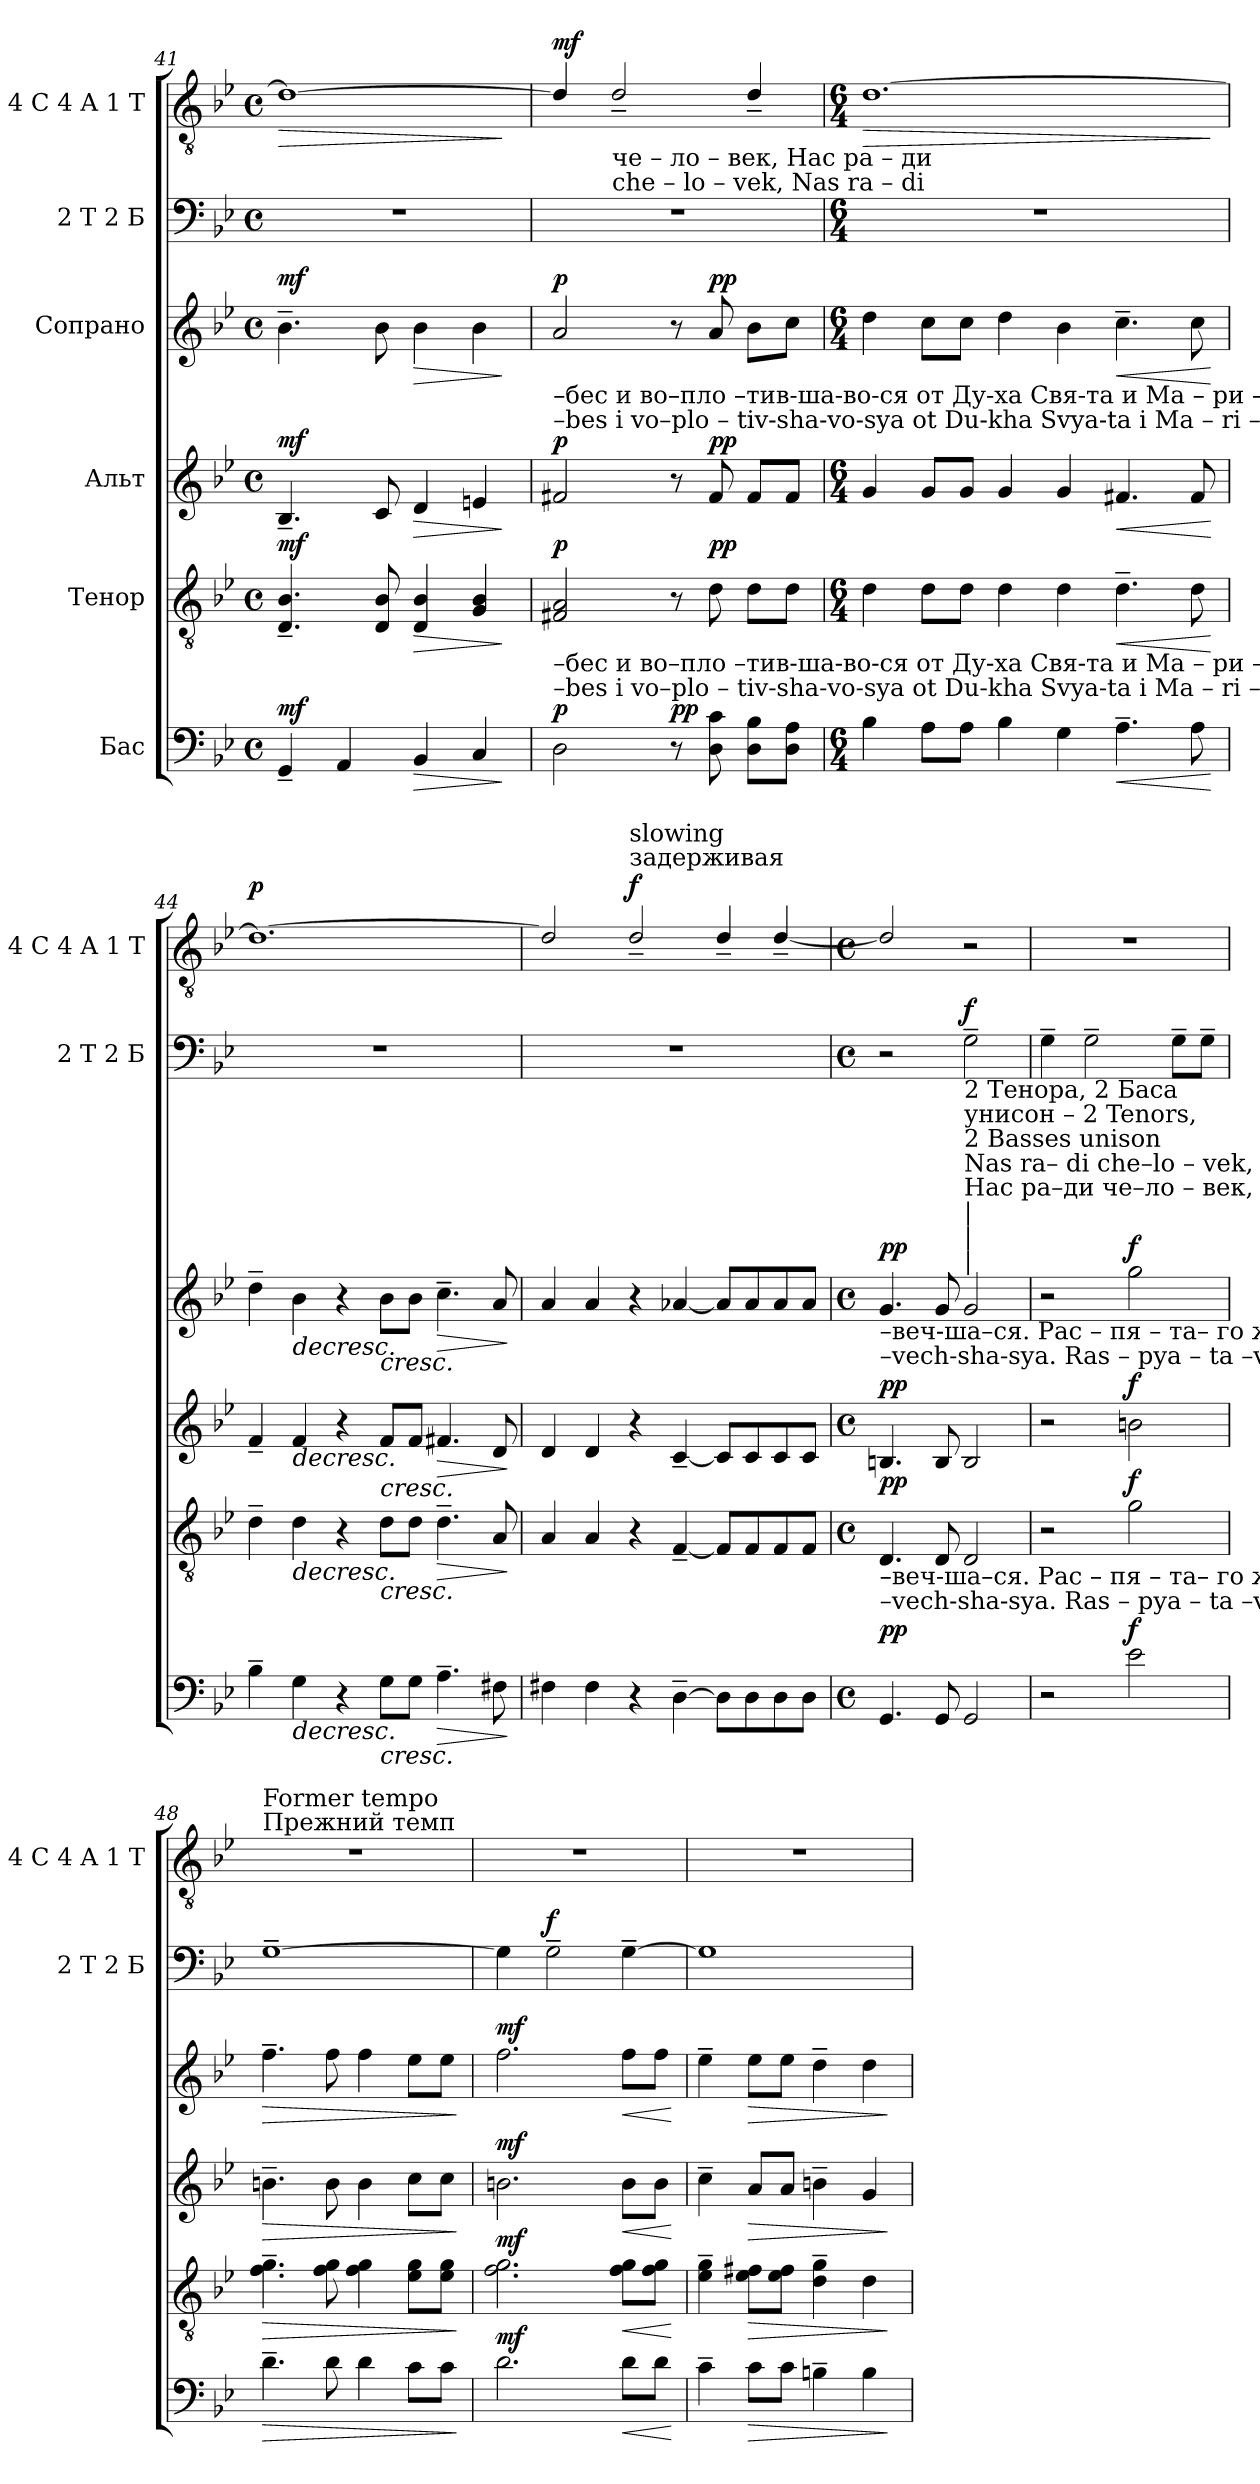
**kern	**dynam	**kern	**dynam	**kern	**dynam	**kern	**dynam	**kern	**dynam	**kern	**dynam
*part6	*part6	*part5	*part5	*part4	*part4	*part3	*part3	*part2	*part2	*part1	*part1
*staff6	*staff6	*staff5	*staff5	*staff4	*staff4	*staff3	*staff3	*staff2	*staff2	*staff1	*staff1
*I"Бас	*	*I"Тенор	*	*I"Альт	*	*I"Сопрано	*	*I"2 T 2 Б	*	*I"4 C 4 A 1 T	*
*	*	*	*	*	*	*	*	*I'2 T 2 Б	*	*I'4 C 4 A 1 T	*
*clefF4	*	*clefGv2	*	*clefG2	*	*clefG2	*	*clefF4	*	*clefGv2	*
*k[b-e-]	*	*k[b-e-]	*	*k[b-e-]	*	*k[b-e-]	*	*k[b-e-]	*	*k[b-e-]	*
*M4/4	*	*M4/4	*	*M4/4	*	*M4/4	*	*M4/4	*	*M4/4	*
*met(c)	*	*met(c)	*	*met(c)	*	*met(c)	*	*met(c)	*	*met(c)	*
=41	=41	=41	=41	=41	=41	=41	=41	=41	=41	=41	=41
!	!LO:DY:a	!	!LO:DY:a	!	!LO:DY:a	!	!LO:DY:a	!	!	!	!LO:HP:b
4GG~/	mf	4.D/~ 4.B-/~	mf	4.B-~/	mf	4.b-~\	mf	1r	.	1d_	>
4AA/	.	.	.	.	.	.	.	.	.	.	.
.	.	8D/ 8B-/	.	8c/	.	8b-\	.	.	.	.	.
!	!LO:HP:b	!	!LO:HP:b	!	!LO:HP:b	!	!LO:HP:b	!	!	!	!
4BB-/	>	4D/ 4B-/	>	4d/	>	4b-\	>	.	.	.	.
4C/	.	4G/ 4B-/	.	4en/	.	4b-\	.	.	.	.	.
.	]	.	]	.	]	.	]	.	.	.	]
!!LO:PB:g=z
=42	=42	=42	=42	=42	=42	=42	=42	=42	=42	=42	=42
!	!	!	!	!	!	!LO:TX:b:t=–бес     и   во–пло –тив-ша-во-ся от  Ду-ха   Свя-та    и   Ма  – ри –  и      Де-вы,      и             во – че – ло –	!	!	!	!	!
!	!	!	!	!	!	!LO:TX:b:t=–bes      i    vo–plo –  tiv-sha-vo-sya ot  Du-kha Svya-ta    i     Ma  – ri   –   i      De–vui,      i               vo –che– lo –	!	!	!	!	!
!	!	!LO:TX:b:t=–бес     и   во–пло –тив-ша-во-ся от  Ду-ха   Свя-та    и   Ма  – ри –  и      Де-вы,      и             во – че – ло –	!	!	!	!	!	!	!	!	!
!	!	!LO:TX:b:t=–bes      i    vo–plo –  tiv-sha-vo-sya ot  Du-kha Svya-ta    i     Ma  – ri   –   i      De–vui,      i               vo –che– lo –	!	!	!	!	!	!	!	!	!
!	!LO:DY:a	!	!LO:DY:a	!	!LO:DY:a	!	!LO:DY:a	!	!	!	!LO:DY:a
2D\	p	2F#X/ 2A/	p	2f#X/	p	2a/	p	1r	.	4d/]	mf
!	!	!	!	!	!	!	!	!	!	!LO:TX:b:t=че   –  ло       –        век,                                                                                                              Нас        ра    –     ди	!
!	!	!	!	!	!	!	!	!	!	!LO:TX:b:t=che –   lo       –        vek,                                                                                                               Nas        ra     –     di	!
.	.	.	.	.	.	.	.	.	.	2d~/	.
!	!LO:DY:a	!	!	!	!	!	!	!	!	!	!
8r	pp	8r	.	8r	.	8r	.	.	.	.	.
!	!	!	!LO:DY:a	!	!LO:DY:a	!	!LO:DY:a	!	!	!	!
8D\ 8c\	.	8d\	pp	8f#/	pp	8a/	pp	.	.	.	.
8D\ 8B-\L	.	8d\L	.	8f#/L	.	8b-\L	.	.	.	4d~/	.
8D\ 8A\J	.	8d\J	.	8f#/J	.	8cc\J	.	.	.	.	.
=43	=43	=43	=43	=43	=43	=43	=43	=43	=43	=43	=43
*M6/4	*	*M6/4	*	*M6/4	*	*M6/4	*	*M6/4	*	*M6/4	*
!	!	!	!	!	!	!	!	!	!	!	!LO:HP:b
4B-\	.	4d\	.	4g/	.	4dd\	.	1.r	.	[1.d	>
8A\L	.	8d\L	.	8g/L	.	8cc\L	.	.	.	.	.
8A\J	.	8d\J	.	8g/J	.	8cc\J	.	.	.	.	.
4B-\	.	4d\	.	4g/	.	4dd\	.	.	.	.	.
4G\	.	4d\	.	4g/	.	4b-\	.	.	.	.	.
!	!LO:HP:b	!	!LO:HP:b	!	!LO:HP:b	!	!LO:HP:b	!	!	!	!
4.A~\	<	4.d~\	<	4.f#X/	<	4.cc~\	<	.	.	.	.
8A\	.	8d\	.	8f#/	.	8cc\	.	.	.	.	.
.	[	.	[	.	[	.	[	.	.	.	]
=44	=44	=44	=44	=44	=44	=44	=44	=44	=44	=44	=44
!	!	!	!	!	!	!	!	!	!	!	!LO:DY:a
4B-~\	.	4d~\	.	4f~/	.	4dd~\	.	1.r	.	1.d_	p
!	!LO:HP:b	!	!LO:HP:b	!	!LO:HP:b	!	!LO:HP:b	!	!	!	!
4G\	>	4d\	>	4f/	>	4b-\	>	.	.	.	.
4r	.	4r	.	4r	.	4r	.	.	.	.	.
!	!LO:HP:b	!	!LO:HP:b	!	!LO:HP:b	!	!LO:HP:b	!	!	!	!
8G\L	<	8d\L	<	8f/L	<	8b-\L	<	.	.	.	.
8G\J	.	8d\J	.	8f/J	.	8b-\J	.	.	.	.	.
!	!LO:HP:b	!	!LO:HP:b	!	!LO:HP:b	!	!LO:HP:b	!	!	!	!
4.A~\	>	4.d~\	>	4.f#X/	>	4.cc~\	>	.	.	.	.
8F#X\	.	8A/	.	8d/	.	8a/	.	.	.	.	.
.	] [ ]	.	] [ ]	.	] [ ]	.	] [ ]	.	.	.	.
=45	=45	=45	=45	=45	=45	=45	=45	=45	=45	=45	=45
4F#X\	.	4A/	.	4d/	.	4a/	.	1.r	.	2d/]	.
4F#\	.	4A/	.	4d/	.	4a/	.	.	.	.	.
*	*	*	*	*	*	*	*	*	*	*MM110	*
!	!	!	!	!	!	!	!	!	!	!LO:TX:a:t=задерживая	!
!	!	!	!	!	!	!	!	!	!	!LO:TX:a:t=slowing	!
!	!	!	!	!	!	!	!	!	!	!	!LO:DY:a
4r	.	4r	.	4r	.	4r	.	.	.	2d~/	f
[4D~\	.	[4F~/	.	[4c~/	.	[4a-X/	.	.	.	.	.
8D\L]	.	8F/L]	.	8c/L]	.	8a-/L]	.	.	.	4d~/	.
8D\	.	8F/	.	8c/	.	8a-/	.	.	.	.	.
8D\	.	8F/	.	8c/	.	8a-/	.	.	.	[4d~/	.
8D\J	.	8F/J	.	8c/J	.	8a-/J	.	.	.	.	.
!!LO:LB:g=z
=46	=46	=46	=46	=46	=46	=46	=46	=46	=46	=46	=46
*M4/4	*	*M4/4	*	*M4/4	*	*M4/4	*	*M4/4	*	*M4/4	*
*met(c)	*	*met(c)	*	*met(c)	*	*met(c)	*	*met(c)	*	*met(c)	*
*	*	*	*	*	*	*	*	*	*	*MM100	*
!	!	!	!	!	!	!LO:TX:b:t=–веч-ша–ся.             Рас      –      пя  – та– го   же  за     ны    при Пон-тий-стем Пи-ла-те,            и    стра –	!	!	!	!	!
!	!	!	!	!	!	!LO:TX:b:t=–vech-sha-sya.             Ras     –      pya –  ta –vo  zhe za     nui     pri   Pon–tii – stem   Pi– la– te,             i     stra  –	!	!	!	!	!
!	!	!LO:TX:b:t=–веч-ша–ся.             Рас      –      пя  – та– го   же  за     ны    при Пон-тий-стем Пи-ла-те,            и    стра –	!	!	!	!	!	!	!	!	!
!	!	!LO:TX:b:t=–vech-sha-sya.             Ras     –      pya –  ta –vo  zhe za     nui     pri   Pon–tii – stem   Pi– la– te,             i     stra  –	!	!	!	!	!	!	!	!	!
!	!LO:DY:a	!	!LO:DY:a	!	!LO:DY:a	!	!LO:DY:a	!	!	!	!
4.GG/	pp	4.D/	pp	4.Bn/	pp	4.g/	pp	2r	.	2d/]	.
8GG/	.	8D/	.	8B/	.	8g/	.	.	.	.	.
!	!	!	!	!	!	!	!	!LO:TX:b:t=2 Тенора, 2 Баса	!	!	!
!	!	!	!	!	!	!	!	!LO:TX:b:t=унисон – 2 Tenors,	!	!	!
!	!	!	!	!	!	!	!	!LO:TX:b:t=2 Basses unison	!	!	!
!	!	!	!	!	!	!	!	!LO:TX:b:t=Nas  ra– di   che–lo – vek,                                          ra – di                                                          nas,	!	!	!
!	!	!	!	!	!	!	!	!LO:TX:b:t=Нас  ра–ди   че–ло – век,                                          ра–ди                                                         нас,	!	!	!
!	!	!	!	!	!	!	!	!LO:TX:b:t=|	!	!	!
!	!	!	!	!	!	!	!	!LO:TX:b:t=|	!	!	!
!	!	!	!	!	!	!	!	!LO:TX:b:t=|	!	!	!
!	!	!	!	!	!	!	!	!	!LO:DY:a	!	!
2GG/	.	2D/	.	2B/	.	2g/	.	2G~\	f	2r	.
=47	=47	=47	=47	=47	=47	=47	=47	=47	=47	=47	=47
*	*	*	*	*	*	*	*	*	*	*MM90	*
2r	.	2r	.	2r	.	2r	.	4G~\	.	1r	.
.	.	.	.	.	.	.	.	2G~\	.	.	.
!	!LO:DY:a	!	!LO:DY:a	!	!LO:DY:a	!	!LO:DY:a	!	!	!	!
2e-\	f	2g\	f	2bn\	f	2gg\	f	.	.	.	.
.	.	.	.	.	.	.	.	8G~\L	.	.	.
.	.	.	.	.	.	.	.	8G~\J	.	.	.
=48	=48	=48	=48	=48	=48	=48	=48	=48	=48	=48	=48
*	*	*	*	*	*	*	*	*	*	*MM120	*
!	!	!	!	!	!	!	!	!	!	!LO:TX:a:t=Прежний темп	!
!	!	!	!	!	!	!	!	!	!	!LO:TX:a:t=Former tempo	!
!	!LO:HP:b	!	!LO:HP:b	!	!LO:HP:b	!	!LO:HP:b	!	!	!	!
4.d~\	>	4.f\~ 4.g\~	>	4.bn~\	>	4.ff~\	>	[1G~	.	1r	.
8d\	.	8f\ 8g\	.	8b\	.	8ff\	.	.	.	.	.
4d\	.	4f\ 4g\	.	4b\	.	4ff\	.	.	.	.	.
8c\L	.	8e-\ 8g\L	.	8cc\L	.	8ee-\L	.	.	.	.	.
8c\J	.	8e-\ 8g\J	.	8cc\J	.	8ee-\J	.	.	.	.	.
.	]	.	]	.	]	.	]	.	.	.	.
=49	=49	=49	=49	=49	=49	=49	=49	=49	=49	=49	=49
!	!LO:DY:a	!	!LO:DY:a	!	!LO:DY:a	!	!LO:DY:a	!	!	!	!
2.d\	mf	2.f\ 2.g\	mf	2.bn\	mf	2.ff\	mf	4G\]	.	1r	.
!	!	!	!	!	!	!	!	!	!LO:DY:a	!	!
.	.	.	.	.	.	.	.	2G~\	f	.	.
!	!LO:HP:b	!	!LO:HP:b	!	!LO:HP:b	!	!LO:HP:b	!	!	!	!
8d\L	<	8f\ 8g\L	<	8b\L	<	8ff\L	<	[4G~\	.	.	.
8d\J	.	8f\ 8g\J	.	8b\J	.	8ff\J	.	.	.	.	.
.	[	.	[	.	[	.	[	.	.	.	.
=50	=50	=50	=50	=50	=50	=50	=50	=50	=50	=50	=50
4c~\	.	4e-\~ 4g\~	.	4cc~\	.	4ee-~\	.	1G]	.	1r	.
!	!LO:HP:b	!	!LO:HP:b	!	!LO:HP:b	!	!LO:HP:b	!	!	!	!
8c\L	>	8e-\ 8f#X\L	>	8a/L	>	8ee-\L	>	.	.	.	.
8c\J	.	8e-\ 8f#\J	.	8a/J	.	8ee-\J	.	.	.	.	.
4Bn~\	.	4d\~ 4g\~	.	4bn~\	.	4dd~\	.	.	.	.	.
4B\	.	4d\	.	4g/	.	4dd\	.	.	.	.	.
.	]	.	]	.	]	.	]	.	.	.	.
=	=	=	=	=	=	=	=	=	=	=	=
*-	*-	*-	*-	*-	*-	*-	*-	*-	*-	*-	*-
